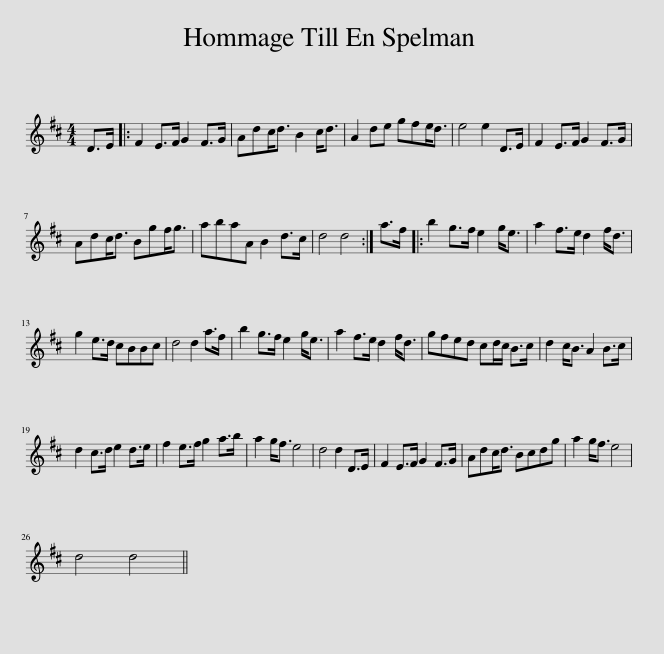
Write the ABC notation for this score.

X:1
L:1/8
M:4/4
I:linebreak $
K:D
V:1 treble
V:1
 D>E |: F2 E>F G2 F>G | Adc<d B2 c<d | A2 de gfe<d | e4 e2 D>E | %5
 F2 E>F G2 F>G |$ Adc<d Bgf<g | abaA B2 d>c | d4 d4 :| a>f |: %10
 b2 g>f e2 g<e | a2 f>e d2 f<d |$ g2 e>d cBBc | d4 d2 a>f | b2 g>f e2 g<e | %15
 a2 f>e d2 f<d | gfed cd/c/ B>c | d2 c<B A2 B>c |$ d2 c>d e2 d>e | f2 e>f g2 a>b | %20
 a2 g<f e4 | d4 d2 D>E | F2 E>F G2 F>G | Adc<d Bcdg | a2 g<f e4 |$ %25
 d4 d4 || %26
